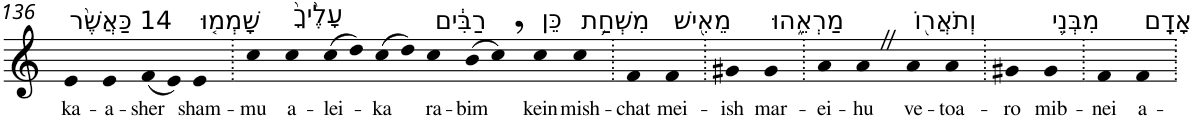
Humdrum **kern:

**kern	**text
*part1	*part1
*staff1	*staff1
*I"Piano	*
*I'Pno	*
!!LO:PB:g=z
*clefG2	*
*k[]	*
=136	=136
!LO:TX:a:t=14 כַּאֲשֶׁ֨ר	!
!	!LO:LY:b
4e	ka-
!	!LO:LY:b
4e	-a-
!	!LO:LY:b
(8f	-sher
8e)	.
!LO:TX:a:t=שָׁמְמ֤וּ	!
!	!LO:LY:b
4e	sham-
=137.	=137.
!	!LO:LY:b
4cc	-mu
!LO:TX:a:t=עָלֶ֙יךָ֙	!
!	!LO:LY:b
4cc	a-
!	!LO:LY:b
(8cc	-lei-
8dd)	.
!	!LO:LY:b
(8cc	-ka
8dd)	.
!LO:TX:a:t=רַבִּ֔ים	!
!	!LO:LY:b
4cc	ra-
!	!LO:LY:b
(8b	-bim
8cc,)	.
!LO:TX:a:t=כֵּן	!
!	!LO:LY:b
4cc	kein
!LO:TX:a:t=מִשְׁחַ֥ת	!
!	!LO:LY:b
4cc	mish-
=138.	=138.
!	!LO:LY:b
4f	-chat
!LO:TX:a:t=מֵאִ֖ישׁ	!
!	!LO:LY:b
4f	mei-
=139.	=139.
!	!LO:LY:b
4g#X	-ish
!LO:TX:a:t=מַרְאֵ֑הוּ	!
!	!LO:LY:b
4g#	mar-
=140.	=140.
!	!LO:LY:b
4a	-ei-
!	!LO:LY:b
4aZ	-hu
!LO:TX:a:t=וְתֹאֲר֖וֹ	!
!	!LO:LY:b
4a	ve-
!	!LO:LY:b
4a	-toa-
=141.	=141.
!	!LO:LY:b
4g#X	-ro
!LO:TX:a:t=מִבְּנֵ֥י	!
!	!LO:LY:b
4g#	mib-
=142.	=142.
!	!LO:LY:b
4f	-nei
!LO:TX:a:t=אָדָֽם	!
!	!LO:LY:b
4f	a-
=.	=.
*-	*-
